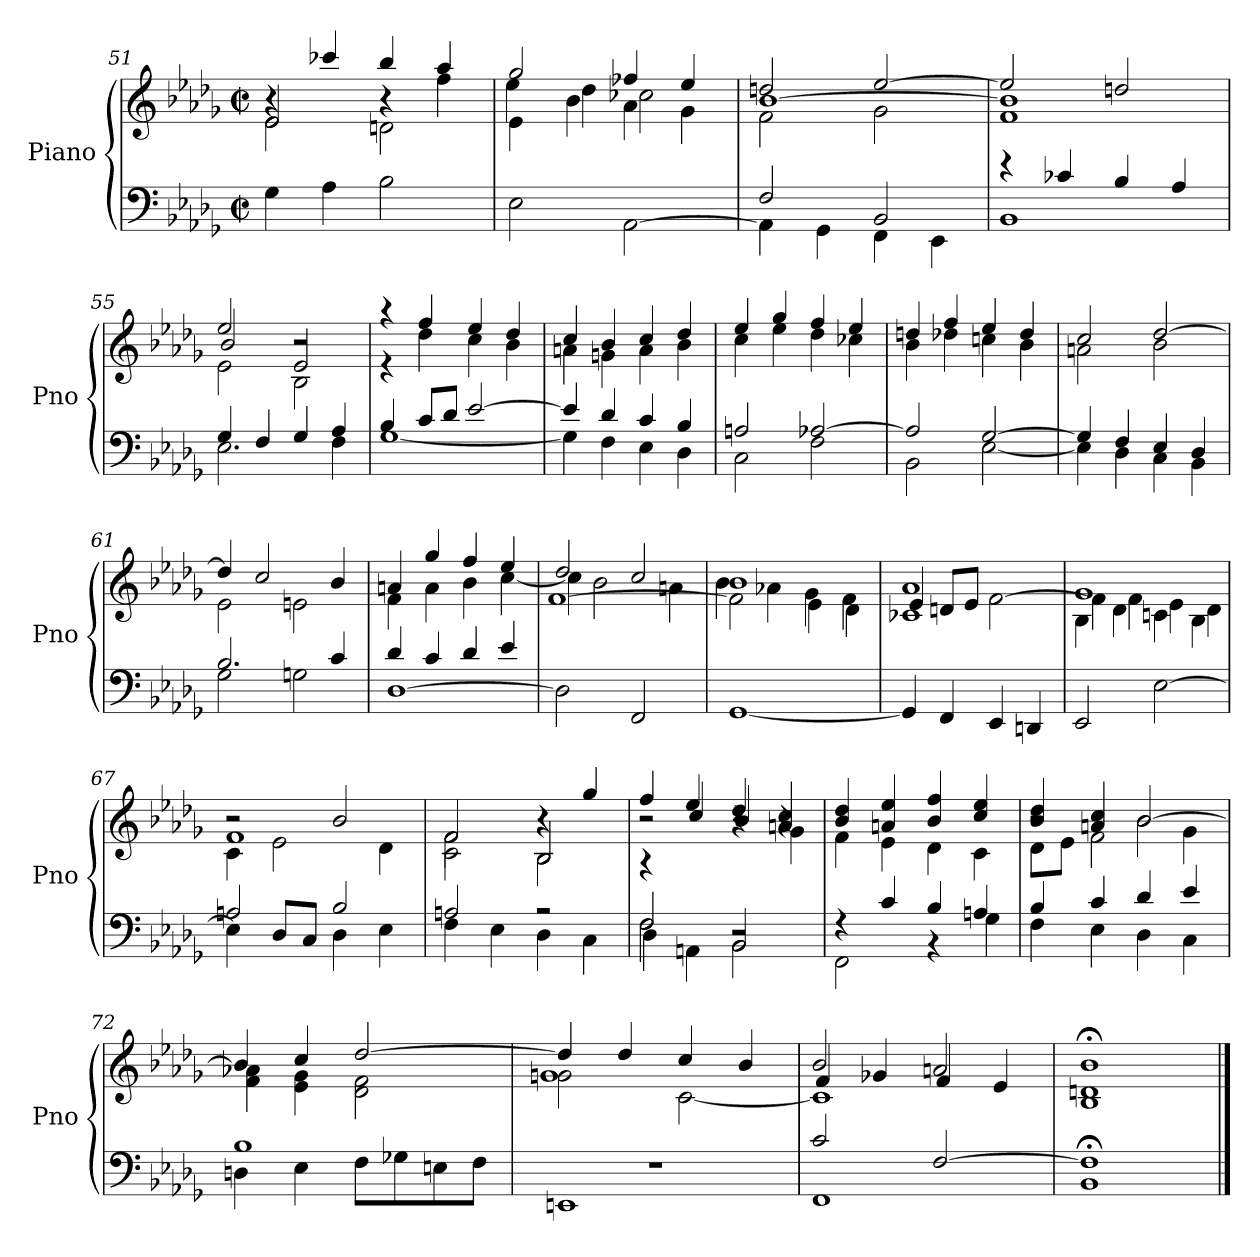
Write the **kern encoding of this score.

**kern	**kern
*part1	*part1
*staff2	*staff1
*I"Piano	*
*I'Pno	*
*clefF4	*clefG2
*k[b-e-a-d-g-]	*k[b-e-a-d-g-]
*M2/2	*M2/2
*met(c|)	*met(c|)
=51	=51
*	*^
*	*	*^
4G-\	4r	2e-\	2e-/
4A-\	4ccc-X/	.	.
2B-\	4bb-/	2dn\	4r
.	4aa-/	.	4ff\
=52	=52	=52	=52
2E-\	2gg-/	4e-\	4ee-\
.	.	4b-\	4dd-\
[2AA-\	4ff-X/	4a-\	2cc-X\
.	4ee-/	4g-\	.
=53	=53	=53	=53
*^	*	*	*
4AA-\]	2F/	2ddn/	2f\	[1b-
4GG-\	.	.	.	.
4FF\	2BB-/	[2ee-/	2g-\	.
4EE-\	.	.	.	.
!!LO:PB:g=z	!!	!!
=54	=54	=54	=54	=54
4r	1BB-	2ee-/]	1f	1b-]
4c-X/	.	.	.	.
4B-/	.	2ddn/	.	.
4A-/	.	.	.	.
=55	=55	=55	=55	=55
4G-/	2.E-\	2ee-/	2e-\	2b-/
4F/	.	.	.	.
4G-/	.	2r	2B-\	2e-/
4A-/	4F\	.	.	.
*	*	*	*v	*v
=56	=56	=56	=56
4B-/	[1G-	4r	4r
8c/L	.	4ff/	4dd-\
8d-/J	.	.	.
[2e-/	.	4ee-/	4cc\
.	.	4dd-/	4b-\
=57	=57	=57	=57
4e-/]	4G-\]	4cc/	4an\
4d-/	4F\	4b-/	4gn\
4c/	4E-\	4cc/	4a\
4B-/	4D-\	4dd-/	4b-\
=58	=58	=58	=58
2An/	2C\	4ee-/	4cc\
.	.	4gg-/	4ee-\
[2A-X/	2F\	4ff/	4dd-\
.	.	4ee-/	4cc-X\
=59	=59	=59	=59
2A-/]	2BB-\	4ddn/	4b-\
.	.	4ff/	4dd-X\
[2G-/	[2E-\	4ee-/	4ccn\
.	.	4dd-/	4b-\
!!LO:LB:g=z	!!
=60	=60	=60	=60
4G-/]	4E-\]	2cc/	2an\
4F/	4D-\	.	.
4E-/	4C\	[2dd-/	2b-\
4D-/	4BB-\	.	.
!!LO:LB:g=z	!!
=61	=61	=61	=61
2.B-/	2G-\	4dd-/]	2e-\
.	.	2cc/	.
.	2Gn\	.	2en\
4c/	.	4b-/	.
=62	=62	=62	=62
[1D-	4d-/	4an/	4f\
.	4c/	4gg-/	4a\
.	4d-/	4ff/	4b-\
.	4e-/	4ee-/	[4cc\
*v	*v	*	*
=63	=63	=63
*	*	*^
2D-\]	2dd-/	4cc\]	[1f
.	.	2b-\	.
2FF/	2cc/	.	.
.	.	4an\	.
=64	=64	=64	=64
[1GG-	1b-	4b-\	2f\]
.	.	4a-X\	.
.	.	4g-\	4e-\
.	.	4f\	4d-\
=65	=65	=65	=65
4GG-/]	1a-	1c-X	4e-/
4FF/	.	.	8dn/L
.	.	.	8e-/J
4EE-/	.	.	[2f\
4DDn/	.	.	.
=66	=66	=66	=66
2EE-/	1g-	4B-\	4f\]
.	.	4d-\	4f\
[2E-\	.	4cn\	4e-\
.	.	4B-\	4d-\
!!LO:PB:g=z	!!	!!
=67	=67	=67	=67
*^	*	*	*
4E-\]	2An/	2r	4c\	1f
8D-/L	.	.	2e-\	.
8C/J	.	.	.	.
4D-\	2B-/	2b-/	.	.
4E-\	.	.	4d-\	.
=68	=68	=68	=68	=68
2An/	4F\	2f/	2c\	2f\
.	4E-\	.	.	.
2r	4D-\	4r	2B-\	2B-/
.	4C\	4gg-/	.	.
=69	=69	=69	=69	=69
*	*^	*	*	*
2F/	2F\	4D-\	4ff/	2r	4rA
.	.	4AAn\	4ee-/	.	4cc/
2BB-/	2BB-\	2r	4dd-/	4r	4b-/
.	.	.	4an/ 4cc/	4g-\	4r
*	*v	*v	*	*	*
*	*	*	*v	*v
=70	=70	=70	=70
4rF	2FF\	4b-/ 4dd-/	4f\
4c/	.	4an/ 4ee-/	4e-\
4B-/	4rBB	4b-/ 4ff/	4d-\
4An/	4G-\	4cc/ 4ee-/	4c\
=71	=71	=71	=71
*	*	*	*^
4B-/	4F\	4b-/ 4dd-/	8d-\L	2r
.	.	.	8e-\J	.
4c/	4E-\	4an/ 4cc/	2f\	.
4d-/	4D-\	[2b-/	.	2b-\
4e-/	4C\	.	4g-\	.
*	*	*	*v	*v
!!LO:LB:g=z
=72	=72	=72	=72
1B-	4Dn\	4b-/]	4f\ 4a-X\
.	4E-\	4cc/	4e-\ 4g-\
.	8F\L	[2dd-/	2d-\ 2f\
.	8G-X\	.	.
.	8En\	.	.
.	8F\J	.	.
!!LO:LB:g=z
=73	=73	=73	=73
*	*	*	*^
1r	1EEn	4dd-/]	2gn\	1g
.	.	4dd-/	.	.
.	.	4cc/	[2c\	.
.	.	4b-/	.	.
=74	=74	=74	=74	=74
2c/	1FF	2b-/	1c]	4f/
.	.	.	.	4g-X/
[2F/	.	2an/	.	4f/
.	.	.	.	4e-/
*v	*v	*	*	*
*	*v	*v	*v
=75	=75
1BB-; 1F];	1B-;< 1dn;< 1b-;<
==	==
*-	*-
